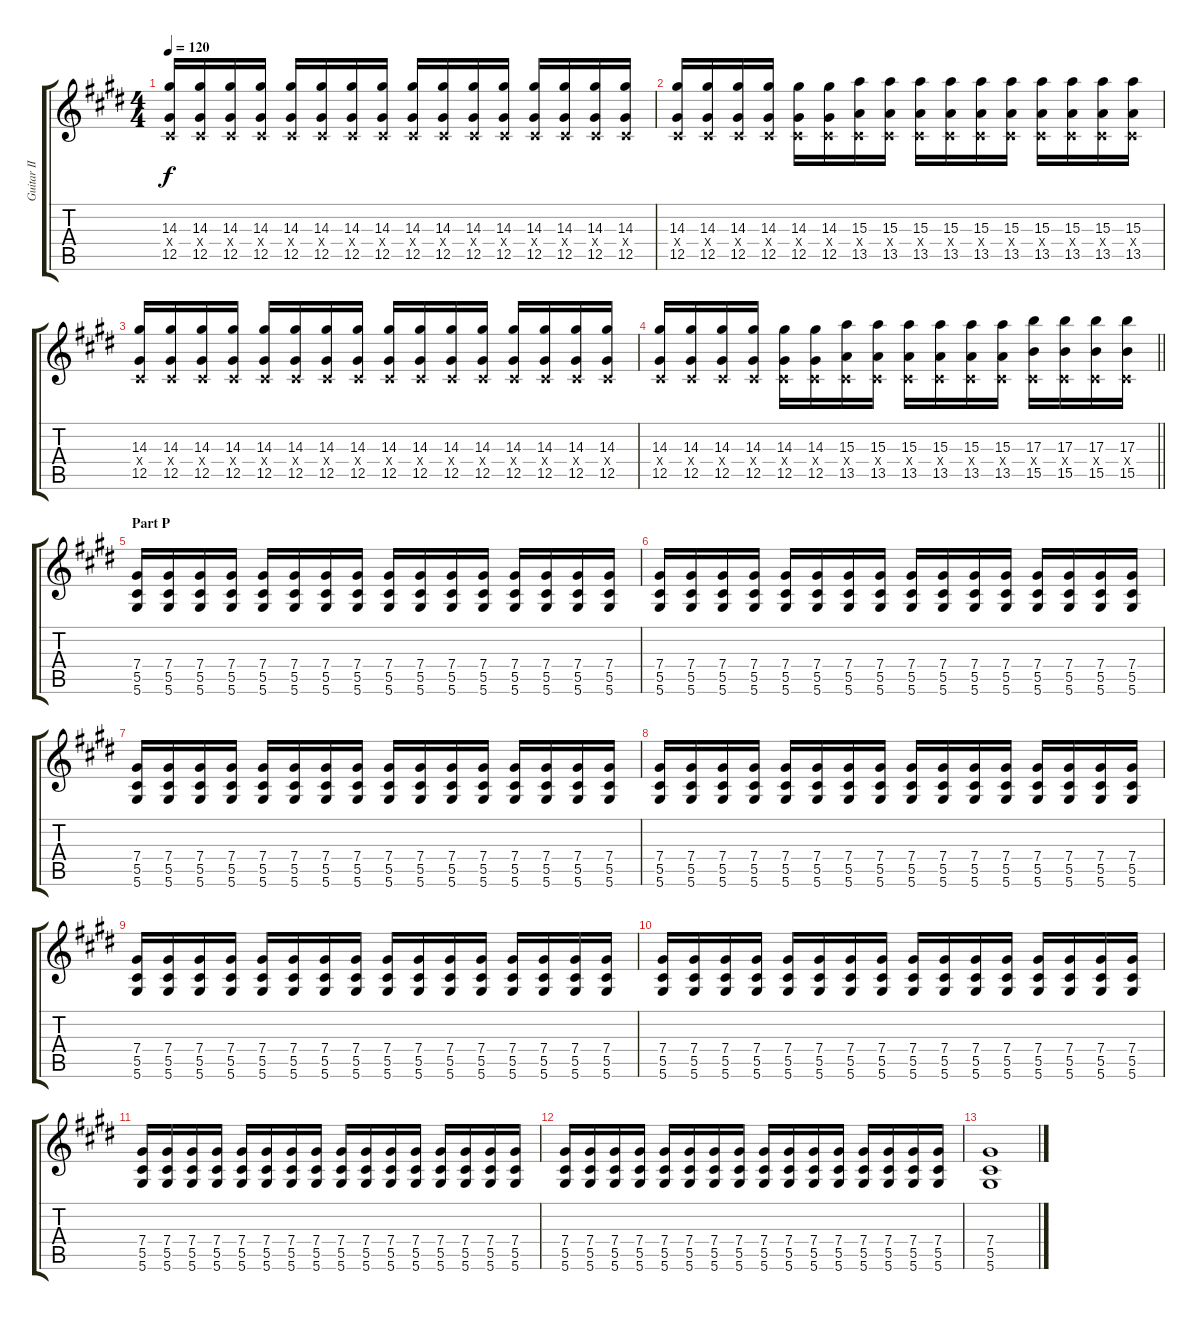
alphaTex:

\track ("Guitar II (Sugizo)" "Guitar II ") {instrument distortionguitar}
\staff {score tabs}
\tuning (Eb4 Bb3 Gb3 Db3 Ab2 Eb2) {hide}
\ts (4 4)
\tempo 120
\clef g2
\ks e
(14.3 0.4{x} 12.5).16{dy f} (14.3 0.4{x} 12.5).16 (14.3 0.4{x} 12.5).16 (14.3 0.4{x} 12.5).16 (14.3 0.4{x} 12.5).16 (14.3 0.4{x} 12.5).16 (14.3 0.4{x} 12.5).16 (14.3 0.4{x} 12.5).16 (14.3 0.4{x} 12.5).16 (14.3 0.4{x} 12.5).16 (14.3 0.4{x} 12.5).16 (14.3 0.4{x} 12.5).16 (14.3 0.4{x} 12.5).16 (14.3 0.4{x} 12.5).16 (14.3 0.4{x} 12.5).16 (14.3 0.4{x} 12.5).16 |
(14.3 0.4{x} 12.5).16 (14.3 0.4{x} 12.5).16 (14.3 0.4{x} 12.5).16 (14.3 0.4{x} 12.5).16 (14.3 0.4{x} 12.5).16 (14.3 0.4{x} 12.5).16 (15.3 0.4{x} 13.5).16 (15.3 0.4{x} 13.5).16 (15.3 0.4{x} 13.5).16 (15.3 0.4{x} 13.5).16 (15.3 0.4{x} 13.5).16 (15.3 0.4{x} 13.5).16 (15.3 0.4{x} 13.5).16 (15.3 0.4{x} 13.5).16 (15.3 0.4{x} 13.5).16 (15.3 0.4{x} 13.5).16 |
(14.3 0.4{x} 12.5).16 (14.3 0.4{x} 12.5).16 (14.3 0.4{x} 12.5).16 (14.3 0.4{x} 12.5).16 (14.3 0.4{x} 12.5).16 (14.3 0.4{x} 12.5).16 (14.3 0.4{x} 12.5).16 (14.3 0.4{x} 12.5).16 (14.3 0.4{x} 12.5).16 (14.3 0.4{x} 12.5).16 (14.3 0.4{x} 12.5).16 (14.3 0.4{x} 12.5).16 (14.3 0.4{x} 12.5).16 (14.3 0.4{x} 12.5).16 (14.3 0.4{x} 12.5).16 (14.3 0.4{x} 12.5).16 |
\barLineRight lightlight
(14.3 0.4{x} 12.5).16 (14.3 0.4{x} 12.5).16 (14.3 0.4{x} 12.5).16 (14.3 0.4{x} 12.5).16 (14.3 0.4{x} 12.5).16 (14.3 0.4{x} 12.5).16 (15.3 0.4{x} 13.5).16 (15.3 0.4{x} 13.5).16 (15.3 0.4{x} 13.5).16 (15.3 0.4{x} 13.5).16 (15.3 0.4{x} 13.5).16 (15.3 0.4{x} 13.5).16 (17.3 0.4{x} 15.5).16 (17.3 0.4{x} 15.5).16 (17.3 0.4{x} 15.5).16 (17.3 0.4{x} 15.5).16 |
\section ("" "Part P")
(7.4 5.5 5.6).16 (7.4 5.5 5.6).16 (7.4 5.5 5.6).16 (7.4 5.5 5.6).16 (7.4 5.5 5.6).16 (7.4 5.5 5.6).16 (7.4 5.5 5.6).16 (7.4 5.5 5.6).16 (7.4 5.5 5.6).16 (7.4 5.5 5.6).16 (7.4 5.5 5.6).16 (7.4 5.5 5.6).16 (7.4 5.5 5.6).16 (7.4 5.5 5.6).16 (7.4 5.5 5.6).16 (7.4 5.5 5.6).16 |
(7.4 5.5 5.6).16 (7.4 5.5 5.6).16 (7.4 5.5 5.6).16 (7.4 5.5 5.6).16 (7.4 5.5 5.6).16 (7.4 5.5 5.6).16 (7.4 5.5 5.6).16 (7.4 5.5 5.6).16 (7.4 5.5 5.6).16 (7.4 5.5 5.6).16 (7.4 5.5 5.6).16 (7.4 5.5 5.6).16 (7.4 5.5 5.6).16 (7.4 5.5 5.6).16 (7.4 5.5 5.6).16 (7.4 5.5 5.6).16 |
(7.4 5.5 5.6).16 (7.4 5.5 5.6).16 (7.4 5.5 5.6).16 (7.4 5.5 5.6).16 (7.4 5.5 5.6).16 (7.4 5.5 5.6).16 (7.4 5.5 5.6).16 (7.4 5.5 5.6).16 (7.4 5.5 5.6).16 (7.4 5.5 5.6).16 (7.4 5.5 5.6).16 (7.4 5.5 5.6).16 (7.4 5.5 5.6).16 (7.4 5.5 5.6).16 (7.4 5.5 5.6).16 (7.4 5.5 5.6).16 |
(7.4 5.5 5.6).16 (7.4 5.5 5.6).16 (7.4 5.5 5.6).16 (7.4 5.5 5.6).16 (7.4 5.5 5.6).16 (7.4 5.5 5.6).16 (7.4 5.5 5.6).16 (7.4 5.5 5.6).16 (7.4 5.5 5.6).16 (7.4 5.5 5.6).16 (7.4 5.5 5.6).16 (7.4 5.5 5.6).16 (7.4 5.5 5.6).16 (7.4 5.5 5.6).16 (7.4 5.5 5.6).16 (7.4 5.5 5.6).16 |
(7.4 5.5 5.6).16 (7.4 5.5 5.6).16 (7.4 5.5 5.6).16 (7.4 5.5 5.6).16 (7.4 5.5 5.6).16 (7.4 5.5 5.6).16 (7.4 5.5 5.6).16 (7.4 5.5 5.6).16 (7.4 5.5 5.6).16 (7.4 5.5 5.6).16 (7.4 5.5 5.6).16 (7.4 5.5 5.6).16 (7.4 5.5 5.6).16 (7.4 5.5 5.6).16 (7.4 5.5 5.6).16 (7.4 5.5 5.6).16 |
(7.4 5.5 5.6).16 (7.4 5.5 5.6).16 (7.4 5.5 5.6).16 (7.4 5.5 5.6).16 (7.4 5.5 5.6).16 (7.4 5.5 5.6).16 (7.4 5.5 5.6).16 (7.4 5.5 5.6).16 (7.4 5.5 5.6).16 (7.4 5.5 5.6).16 (7.4 5.5 5.6).16 (7.4 5.5 5.6).16 (7.4 5.5 5.6).16 (7.4 5.5 5.6).16 (7.4 5.5 5.6).16 (7.4 5.5 5.6).16 |
(7.4 5.5 5.6).16 (7.4 5.5 5.6).16 (7.4 5.5 5.6).16 (7.4 5.5 5.6).16 (7.4 5.5 5.6).16 (7.4 5.5 5.6).16 (7.4 5.5 5.6).16 (7.4 5.5 5.6).16 (7.4 5.5 5.6).16 (7.4 5.5 5.6).16 (7.4 5.5 5.6).16 (7.4 5.5 5.6).16 (7.4 5.5 5.6).16 (7.4 5.5 5.6).16 (7.4 5.5 5.6).16 (7.4 5.5 5.6).16 |
(7.4 5.5 5.6).16 (7.4 5.5 5.6).16 (7.4 5.5 5.6).16 (7.4 5.5 5.6).16 (7.4 5.5 5.6).16 (7.4 5.5 5.6).16 (7.4 5.5 5.6).16 (7.4 5.5 5.6).16 (7.4 5.5 5.6).16 (7.4 5.5 5.6).16 (7.4 5.5 5.6).16 (7.4 5.5 5.6).16 (7.4 5.5 5.6).16 (7.4 5.5 5.6).16 (7.4 5.5 5.6).16 (7.4 5.5 5.6).16 |
(7.4 5.5 5.6).1
